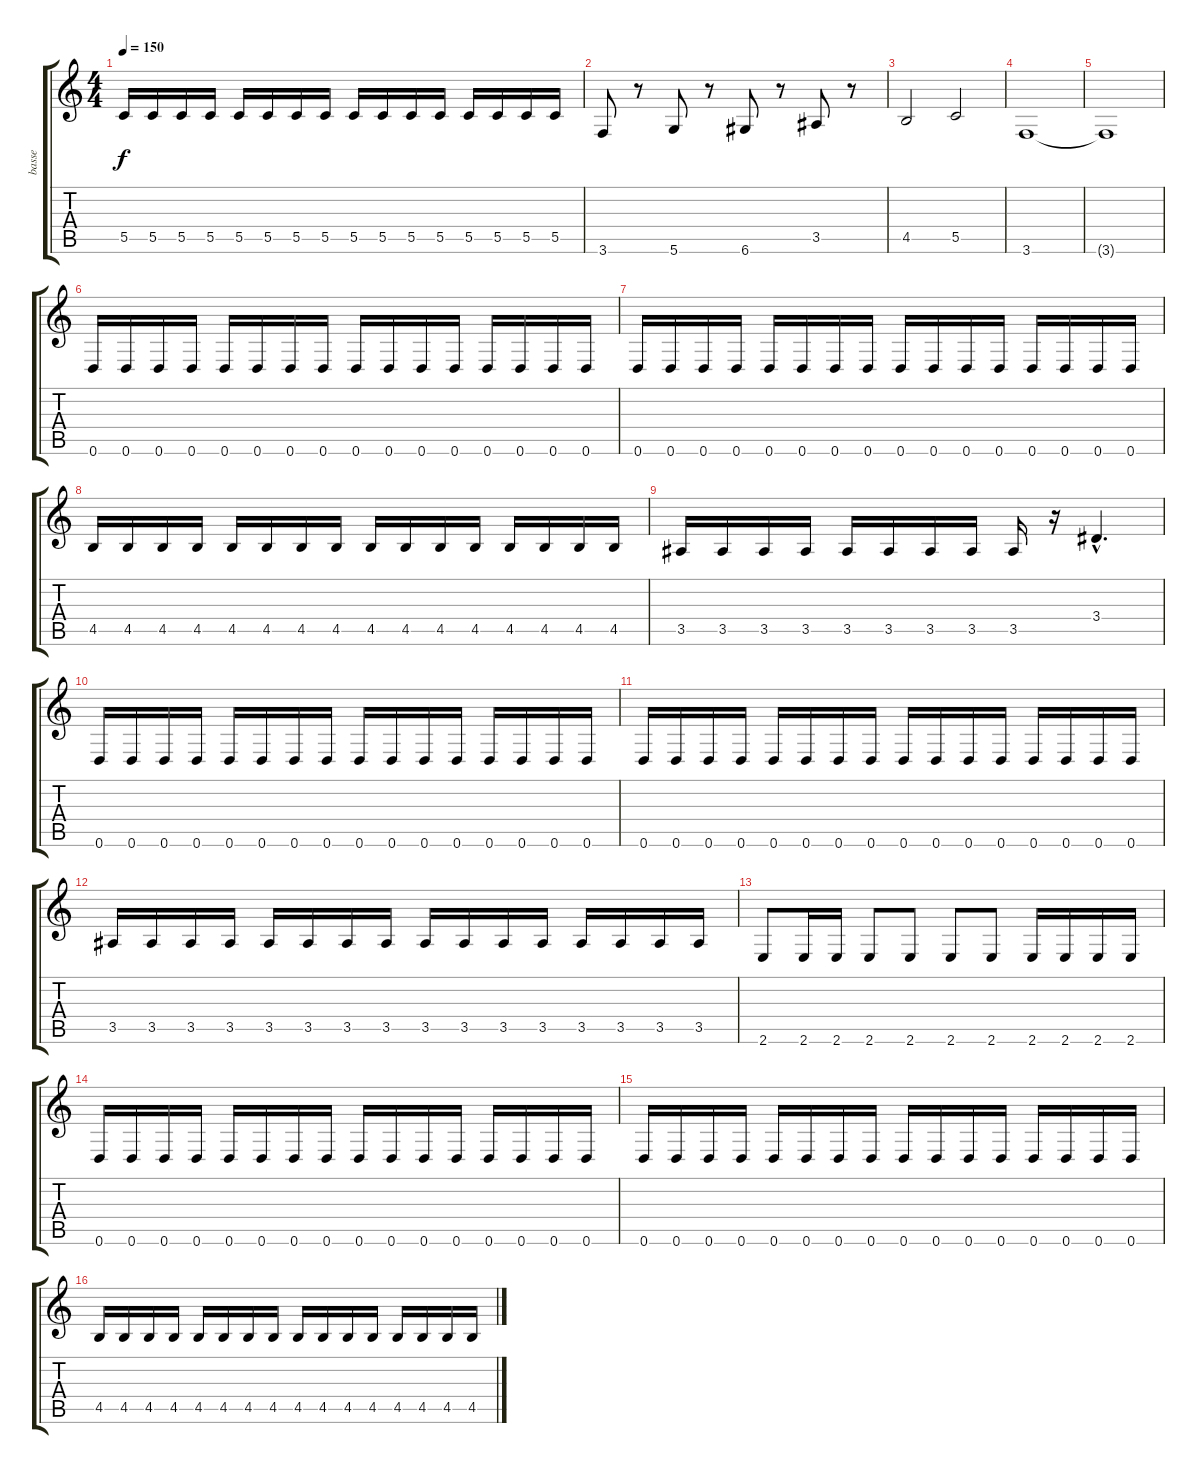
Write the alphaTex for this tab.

\track ("basse" "basse") {instrument electricbassfinger}
\staff {score tabs}
\tuning (D4 A3 F3 C3 G2 D2) {hide}
\ts (4 4)
\tempo 150
\clef g2
\ks c
5.5.16{dy f} 5.5.16 5.5.16 5.5.16 5.5.16 5.5.16 5.5.16 5.5.16 5.5.16 5.5.16 5.5.16 5.5.16 5.5.16 5.5.16 5.5.16 5.5.16 |
3.6.8 r.8 5.6.8 r.8 6.6.8 r.8 3.5.8 r.8 |
4.5.2 5.5.2 |
3.6.1 |
3.6{t}.1 |
0.6.16 0.6.16 0.6.16 0.6.16 0.6.16 0.6.16 0.6.16 0.6.16 0.6.16 0.6.16 0.6.16 0.6.16 0.6.16 0.6.16 0.6.16 0.6.16 |
0.6.16 0.6.16 0.6.16 0.6.16 0.6.16 0.6.16 0.6.16 0.6.16 0.6.16 0.6.16 0.6.16 0.6.16 0.6.16 0.6.16 0.6.16 0.6.16 |
4.5.16 4.5.16 4.5.16 4.5.16 4.5.16 4.5.16 4.5.16 4.5.16 4.5.16 4.5.16 4.5.16 4.5.16 4.5.16 4.5.16 4.5.16 4.5.16 |
3.5.16 3.5.16 3.5.16 3.5.16 3.5.16 3.5.16 3.5.16 3.5.16 3.5.16 r.16 3.4{hac}.4{d} |
0.6.16 0.6.16 0.6.16 0.6.16 0.6.16 0.6.16 0.6.16 0.6.16 0.6.16 0.6.16 0.6.16 0.6.16 0.6.16 0.6.16 0.6.16 0.6.16 |
0.6.16 0.6.16 0.6.16 0.6.16 0.6.16 0.6.16 0.6.16 0.6.16 0.6.16 0.6.16 0.6.16 0.6.16 0.6.16 0.6.16 0.6.16 0.6.16 |
3.5.16 3.5.16 3.5.16 3.5.16 3.5.16 3.5.16 3.5.16 3.5.16 3.5.16 3.5.16 3.5.16 3.5.16 3.5.16 3.5.16 3.5.16 3.5.16 |
2.6.8 2.6.16 2.6.16 2.6.8 2.6.8 2.6.8 2.6.8 2.6.16 2.6.16 2.6.16 2.6.16 |
0.6.16 0.6.16 0.6.16 0.6.16 0.6.16 0.6.16 0.6.16 0.6.16 0.6.16 0.6.16 0.6.16 0.6.16 0.6.16 0.6.16 0.6.16 0.6.16 |
0.6.16 0.6.16 0.6.16 0.6.16 0.6.16 0.6.16 0.6.16 0.6.16 0.6.16 0.6.16 0.6.16 0.6.16 0.6.16 0.6.16 0.6.16 0.6.16 |
4.5.16 4.5.16 4.5.16 4.5.16 4.5.16 4.5.16 4.5.16 4.5.16 4.5.16 4.5.16 4.5.16 4.5.16 4.5.16 4.5.16 4.5.16 4.5.16
